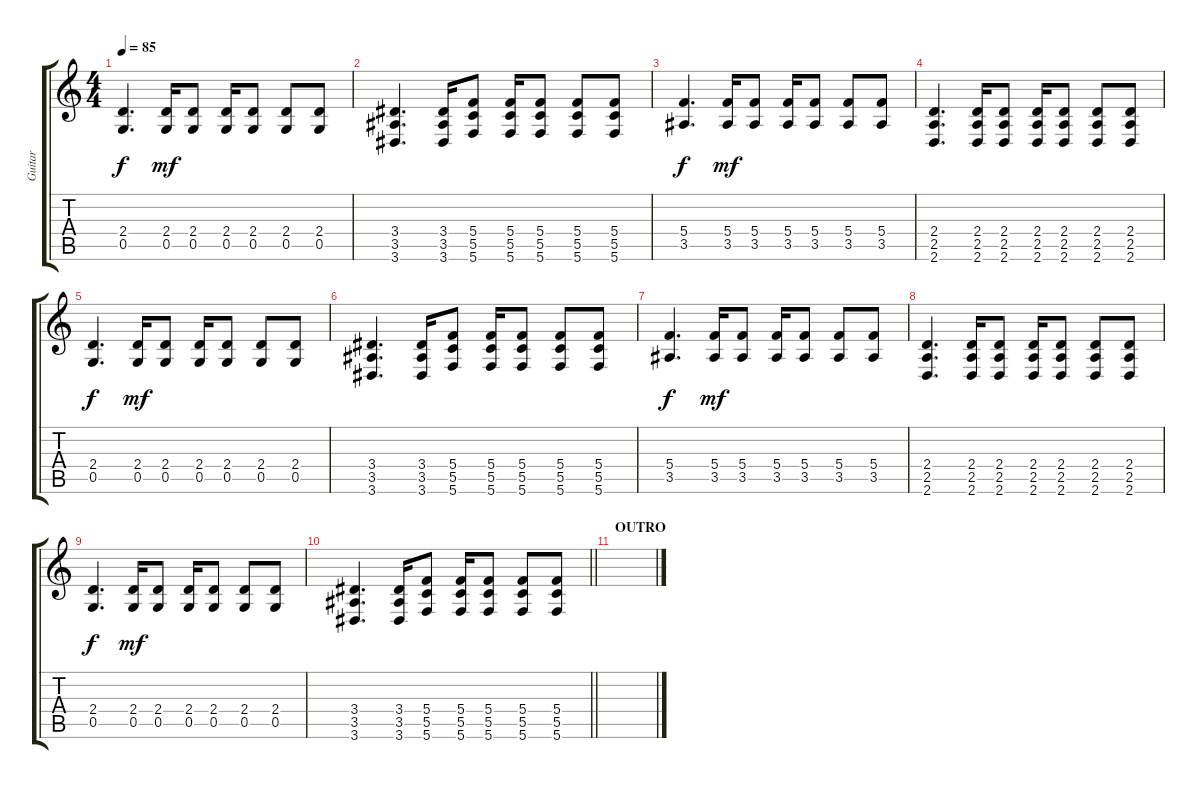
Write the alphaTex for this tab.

\track ("Guitar" "Guitar") {instrument distortionguitar}
\staff {score tabs}
\tuning (D4 A3 F3 C3 G2 C2) {hide}
\ts (4 4)
\tempo 85
\clef g2
\ks c
(2.4 0.5).4{d dy f} (2.4 0.5).16{dy mf} (2.4 0.5).8 (2.4 0.5).16 (2.4 0.5).8 (2.4 0.5).8 (2.4 0.5).8 |
(3.4 3.5 3.6).4{d} (3.4 3.5 3.6).16 (5.4 5.5 5.6).8 (5.4 5.5 5.6).16 (5.4 5.5 5.6).8 (5.4 5.5 5.6).8 (5.4 5.5 5.6).8 |
(5.4 3.5).4{d dy f} (5.4 3.5).16{dy mf} (5.4 3.5).8 (5.4 3.5).16 (5.4 3.5).8 (5.4 3.5).8 (5.4 3.5).8 |
(2.4 2.5 2.6).4{d} (2.4 2.5 2.6).16 (2.4 2.5 2.6).8 (2.4 2.5 2.6).16 (2.4 2.5 2.6).8 (2.4 2.5 2.6).8 (2.4 2.5 2.6).8 |
(2.4 0.5).4{d dy f} (2.4 0.5).16{dy mf} (2.4 0.5).8 (2.4 0.5).16 (2.4 0.5).8 (2.4 0.5).8 (2.4 0.5).8 |
(3.4 3.5 3.6).4{d} (3.4 3.5 3.6).16 (5.4 5.5 5.6).8 (5.4 5.5 5.6).16 (5.4 5.5 5.6).8 (5.4 5.5 5.6).8 (5.4 5.5 5.6).8 |
(5.4 3.5).4{d dy f} (5.4 3.5).16{dy mf} (5.4 3.5).8 (5.4 3.5).16 (5.4 3.5).8 (5.4 3.5).8 (5.4 3.5).8 |
(2.4 2.5 2.6).4{d} (2.4 2.5 2.6).16 (2.4 2.5 2.6).8 (2.4 2.5 2.6).16 (2.4 2.5 2.6).8 (2.4 2.5 2.6).8 (2.4 2.5 2.6).8 |
(2.4 0.5).4{d dy f} (2.4 0.5).16{dy mf} (2.4 0.5).8 (2.4 0.5).16 (2.4 0.5).8 (2.4 0.5).8 (2.4 0.5).8 |
\barLineRight lightlight
(3.4 3.5 3.6).4{d} (3.4 3.5 3.6).16 (5.4 5.5 5.6).8 (5.4 5.5 5.6).16 (5.4 5.5 5.6).8 (5.4 5.5 5.6).8 (5.4 5.5 5.6).8 |
\section ("" "OUTRO")
